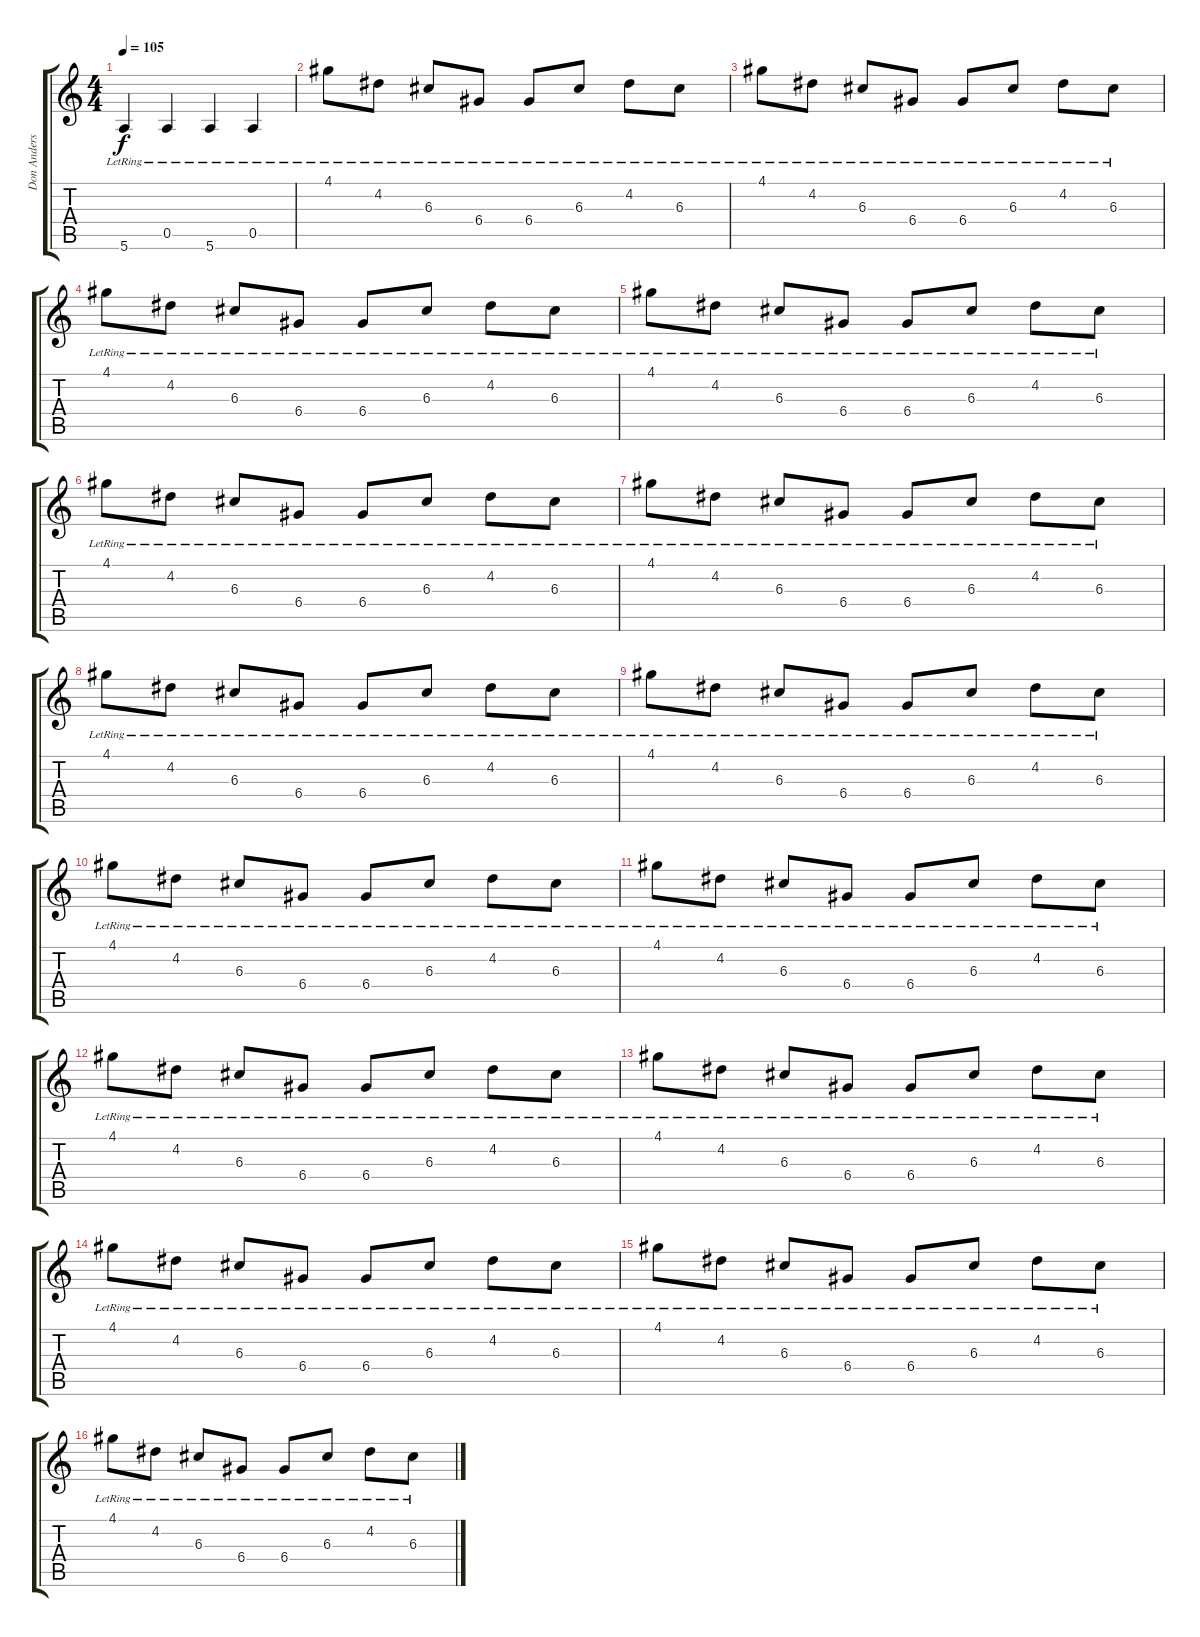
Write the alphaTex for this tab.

\track ("Don Anderson" "Don Anders") {instrument acousticguitarsteel}
\staff {score tabs}
\tuning (E4 B3 G3 D3 A2 E2) {hide}
\ts (4 4)
\tempo 105
\clef g2
\ks c
5.6{lr}.4{dy f} 0.5{lr}.4 5.6{lr}.4 0.5{lr}.4 |
4.1{lr}.8 4.2{lr}.8 6.3{lr}.8 6.4{lr}.8 6.4{lr}.8 6.3{lr}.8 4.2{lr}.8 6.3{lr}.8 |
4.1{lr}.8 4.2{lr}.8 6.3{lr}.8 6.4{lr}.8 6.4{lr}.8 6.3{lr}.8 4.2{lr}.8 6.3{lr}.8 |
4.1{lr}.8 4.2{lr}.8 6.3{lr}.8 6.4{lr}.8 6.4{lr}.8 6.3{lr}.8 4.2{lr}.8 6.3{lr}.8 |
4.1{lr}.8 4.2{lr}.8 6.3{lr}.8 6.4{lr}.8 6.4{lr}.8 6.3{lr}.8 4.2{lr}.8 6.3{lr}.8 |
4.1{lr}.8 4.2{lr}.8 6.3{lr}.8 6.4{lr}.8 6.4{lr}.8 6.3{lr}.8 4.2{lr}.8 6.3{lr}.8 |
4.1{lr}.8 4.2{lr}.8 6.3{lr}.8 6.4{lr}.8 6.4{lr}.8 6.3{lr}.8 4.2{lr}.8 6.3{lr}.8 |
4.1{lr}.8 4.2{lr}.8 6.3{lr}.8 6.4{lr}.8 6.4{lr}.8 6.3{lr}.8 4.2{lr}.8 6.3{lr}.8 |
4.1{lr}.8 4.2{lr}.8 6.3{lr}.8 6.4{lr}.8 6.4{lr}.8 6.3{lr}.8 4.2{lr}.8 6.3{lr}.8 |
4.1{lr}.8 4.2{lr}.8 6.3{lr}.8 6.4{lr}.8 6.4{lr}.8 6.3{lr}.8 4.2{lr}.8 6.3{lr}.8 |
4.1{lr}.8 4.2{lr}.8 6.3{lr}.8 6.4{lr}.8 6.4{lr}.8 6.3{lr}.8 4.2{lr}.8 6.3{lr}.8 |
4.1{lr}.8 4.2{lr}.8 6.3{lr}.8 6.4{lr}.8 6.4{lr}.8 6.3{lr}.8 4.2{lr}.8 6.3{lr}.8 |
4.1{lr}.8 4.2{lr}.8 6.3{lr}.8 6.4{lr}.8 6.4{lr}.8 6.3{lr}.8 4.2{lr}.8 6.3{lr}.8 |
4.1{lr}.8 4.2{lr}.8 6.3{lr}.8 6.4{lr}.8 6.4{lr}.8 6.3{lr}.8 4.2{lr}.8 6.3{lr}.8 |
4.1{lr}.8 4.2{lr}.8 6.3{lr}.8 6.4{lr}.8 6.4{lr}.8 6.3{lr}.8 4.2{lr}.8 6.3{lr}.8 |
4.1{lr}.8 4.2{lr}.8 6.3{lr}.8 6.4{lr}.8 6.4{lr}.8 6.3{lr}.8 4.2{lr}.8 6.3{lr}.8
